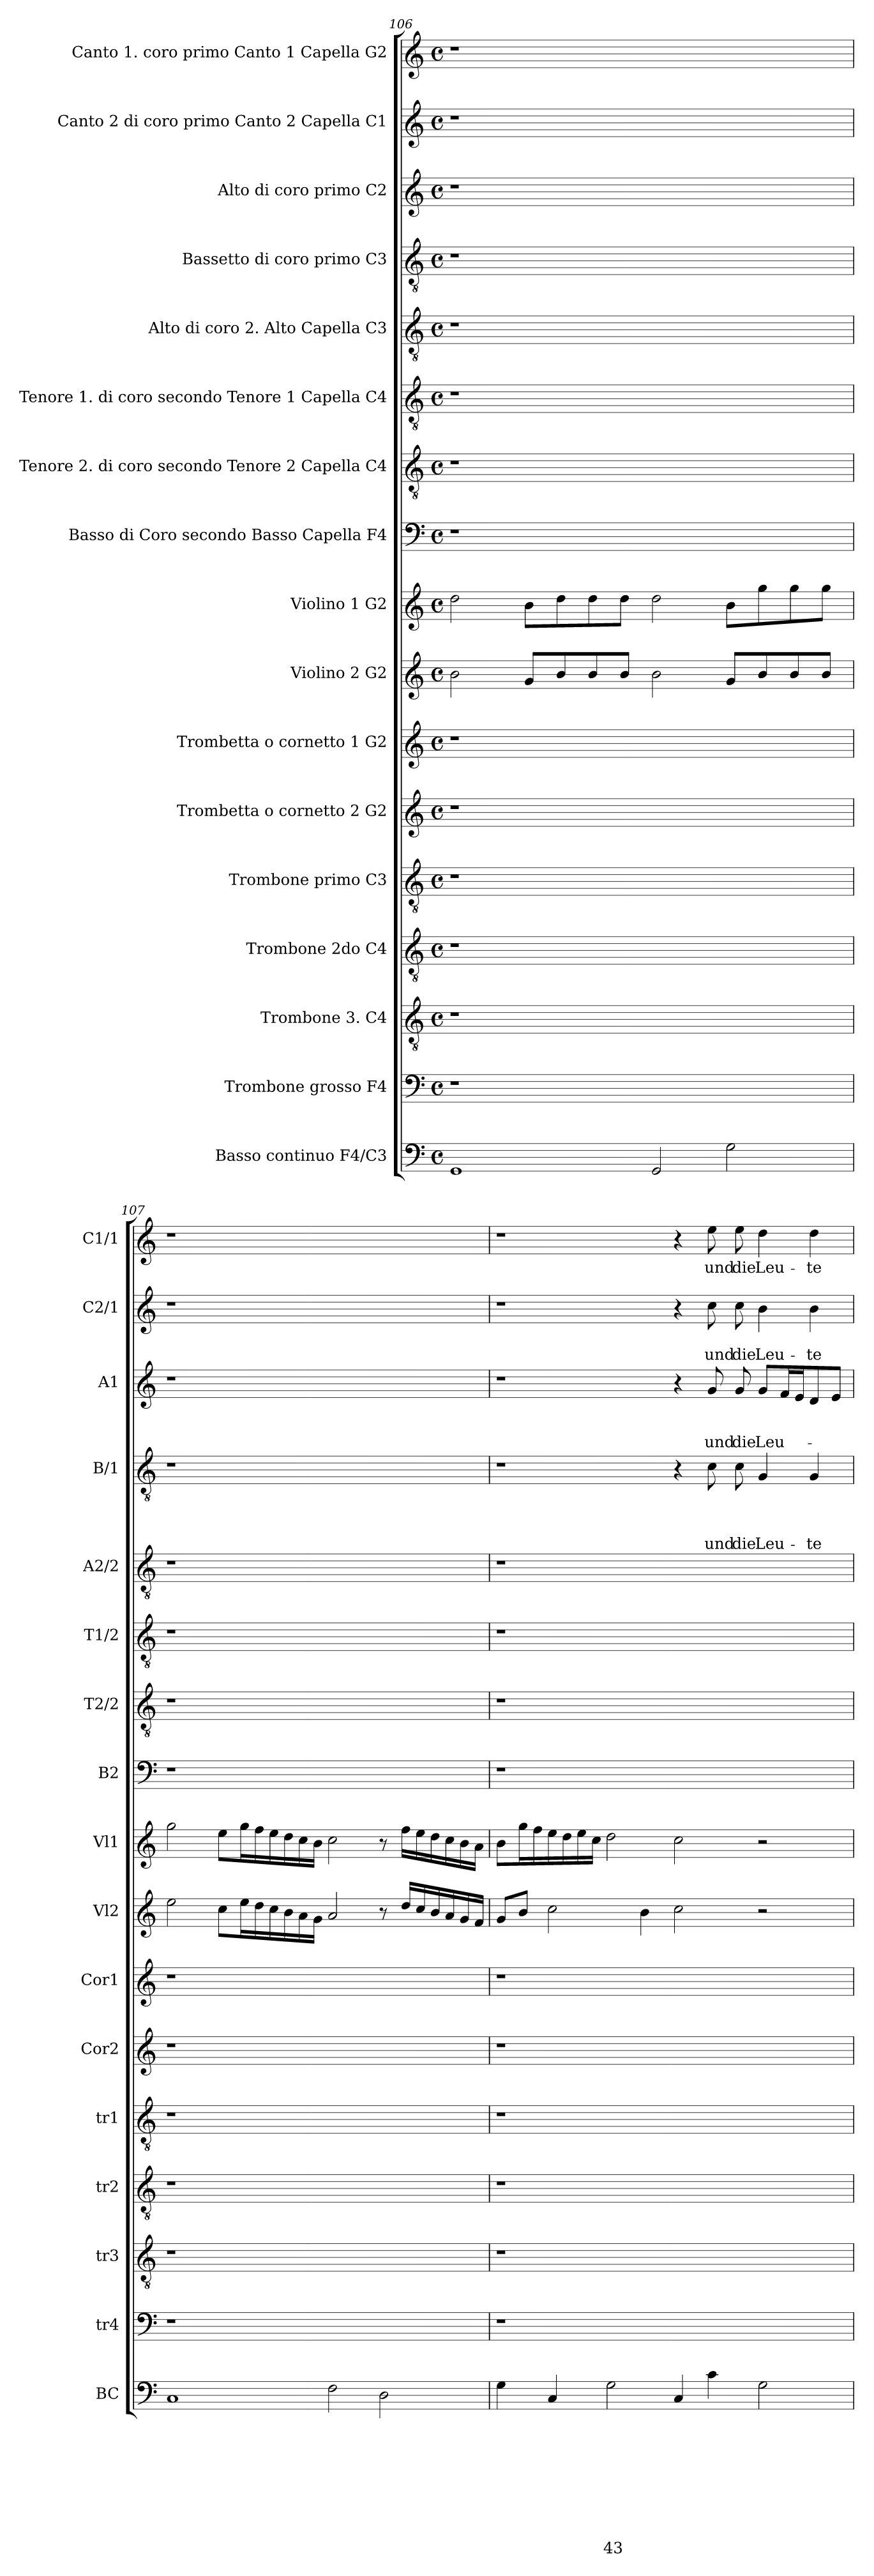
**kern	**text	**text	**text	**text	**text	**text	**text	**text	**text	**kern	**kern	**kern	**kern	**kern	**kern	**kern	**kern	**kern	**kern	**kern	**kern	**kern	**text	**text	**text	**text	**kern	**text	**text	**text	**kern	**text	**text	**kern	**text
*part17	*part17	*part17	*part17	*part17	*part17	*part17	*part17	*part17	*part17	*part16	*part15	*part14	*part13	*part12	*part11	*part10	*part9	*part8	*part7	*part6	*part5	*part4	*part4	*part4	*part4	*part4	*part3	*part3	*part3	*part3	*part2	*part2	*part2	*part1	*part1
*staff17	*staff17	*staff17	*staff17	*staff17	*staff17	*staff17	*staff17	*staff17	*staff17	*staff16	*staff15	*staff14	*staff13	*staff12	*staff11	*staff10	*staff9	*staff8	*staff7	*staff6	*staff5	*staff4	*staff4	*staff4	*staff4	*staff4	*staff3	*staff3	*staff3	*staff3	*staff2	*staff2	*staff2	*staff1	*staff1
*I"Basso continuo F4/C3	*	*	*	*	*	*	*	*	*	*I"Trombone grosso F4	*I"Trombone 3. C4	*I"Trombone 2do C4	*I"Trombone primo C3	*I"Trombetta o cornetto 2 G2	*I"Trombetta o cornetto 1 G2	*I"Violino 2 G2	*I"Violino 1 G2	*I"Basso di Coro secondo Basso Capella F4	*I"Tenore 2.  di coro secondo Tenore 2 Capella C4	*I"Tenore 1. di coro secondo Tenore 1 Capella C4	*I"Alto di coro 2. Alto Capella C3	*I"Bassetto di coro primo C3	*	*	*	*	*I"Alto di coro primo C2	*	*	*	*I"Canto 2 di coro primo Canto 2 Capella C1	*	*	*I"Canto 1. coro primo Canto 1 Capella G2	*
*I'BC	*	*	*	*	*	*	*	*	*	*I'tr4	*I'tr3	*I'tr2	*I'tr1	*I'Cor2	*I'Cor1	*I'Vl2	*I'Vl1	*I'B2	*I'T2/2	*I'T1/2	*I'A2/2	*I'B/1	*	*	*	*	*I'A1	*	*	*	*I'C2/1	*	*	*I'C1/1	*
!!LO:PB:g=z
*clefF4	*	*	*	*	*	*	*	*	*	*clefF4	*clefGv2	*clefGv2	*clefGv2	*clefG2	*clefG2	*clefG2	*clefG2	*clefF4	*clefGv2	*clefGv2	*clefGv2	*clefGv2	*	*	*	*	*clefG2	*	*	*	*clefG2	*	*	*clefG2	*
*k[]	*	*	*	*	*	*	*	*	*	*k[]	*k[]	*k[]	*k[]	*k[]	*k[]	*k[]	*k[]	*k[]	*k[]	*k[]	*k[]	*k[]	*	*	*	*	*k[]	*	*	*	*k[]	*	*	*k[]	*
*C:	*	*	*	*	*	*	*	*	*	*C:	*C:	*C:	*C:	*C:	*C:	*C:	*C:	*C:	*C:	*C:	*C:	*C:	*	*	*	*	*C:	*	*	*	*C:	*	*	*C:	*
*M4/4	*	*	*	*	*	*	*	*	*	*M4/4	*M4/4	*M4/4	*M4/4	*M4/4	*M4/4	*M4/4	*M4/4	*M4/4	*M4/4	*M4/4	*M4/4	*M4/4	*	*	*	*	*M4/4	*	*	*	*M4/4	*	*	*M4/4	*
*met(c)	*	*	*	*	*	*	*	*	*	*met(c)	*met(c)	*met(c)	*met(c)	*met(c)	*met(c)	*met(c)	*met(c)	*met(c)	*met(c)	*met(c)	*met(c)	*met(c)	*	*	*	*	*met(c)	*	*	*	*met(c)	*	*	*met(c)	*
=106	=106	=106	=106	=106	=106	=106	=106	=106	=106	=106	=106	=106	=106	=106	=106	=106	=106	=106	=106	=106	=106	=106	=106	=106	=106	=106	=106	=106	=106	=106	=106	=106	=106	=106	=106
1GG	.	.	.	.	.	.	.	.	.	1r	1r	1r	1r	1r	1r	2b\	2dd\	1r	1r	1r	1r	1r	.	.	.	.	1r	.	.	.	1r	.	.	1r	.
.	.	.	.	.	.	.	.	.	.	.	.	.	.	.	.	8g/L	8b\L	.	.	.	.	.	.	.	.	.	.	.	.	.	.	.	.	.	.
.	.	.	.	.	.	.	.	.	.	.	.	.	.	.	.	8b/	8dd\	.	.	.	.	.	.	.	.	.	.	.	.	.	.	.	.	.	.
.	.	.	.	.	.	.	.	.	.	.	.	.	.	.	.	8b/	8dd\	.	.	.	.	.	.	.	.	.	.	.	.	.	.	.	.	.	.
.	.	.	.	.	.	.	.	.	.	.	.	.	.	.	.	8b/J	8dd\J	.	.	.	.	.	.	.	.	.	.	.	.	.	.	.	.	.	.
2GG/	.	.	.	.	.	.	.	.	.	1ryy	1ryy	1ryy	1ryy	1ryy	1ryy	2b\	2dd\	1ryy	1ryy	1ryy	1ryy	1ryy	.	.	.	.	1ryy	.	.	.	1ryy	.	.	1ryy	.
2G\	.	.	.	.	.	.	.	.	.	.	.	.	.	.	.	8g/L	8b\L	.	.	.	.	.	.	.	.	.	.	.	.	.	.	.	.	.	.
.	.	.	.	.	.	.	.	.	.	.	.	.	.	.	.	8b/	8gg\	.	.	.	.	.	.	.	.	.	.	.	.	.	.	.	.	.	.
.	.	.	.	.	.	.	.	.	.	.	.	.	.	.	.	8b/	8gg\	.	.	.	.	.	.	.	.	.	.	.	.	.	.	.	.	.	.
.	.	.	.	.	.	.	.	.	.	.	.	.	.	.	.	8b/J	8gg\J	.	.	.	.	.	.	.	.	.	.	.	.	.	.	.	.	.	.
=107	=107	=107	=107	=107	=107	=107	=107	=107	=107	=107	=107	=107	=107	=107	=107	=107	=107	=107	=107	=107	=107	=107	=107	=107	=107	=107	=107	=107	=107	=107	=107	=107	=107	=107	=107
1C	.	.	.	.	.	.	.	.	.	1r	1r	1r	1r	1r	1r	2ee\	2gg\	1r	1r	1r	1r	1r	.	.	.	.	1r	.	.	.	1r	.	.	1r	.
.	.	.	.	.	.	.	.	.	.	.	.	.	.	.	.	8cc\L	8ee\L	.	.	.	.	.	.	.	.	.	.	.	.	.	.	.	.	.	.
.	.	.	.	.	.	.	.	.	.	.	.	.	.	.	.	16ee\L	16gg\L	.	.	.	.	.	.	.	.	.	.	.	.	.	.	.	.	.	.
.	.	.	.	.	.	.	.	.	.	.	.	.	.	.	.	16dd\	16ff\	.	.	.	.	.	.	.	.	.	.	.	.	.	.	.	.	.	.
.	.	.	.	.	.	.	.	.	.	.	.	.	.	.	.	16cc\	16ee\	.	.	.	.	.	.	.	.	.	.	.	.	.	.	.	.	.	.
.	.	.	.	.	.	.	.	.	.	.	.	.	.	.	.	16b\	16dd\	.	.	.	.	.	.	.	.	.	.	.	.	.	.	.	.	.	.
.	.	.	.	.	.	.	.	.	.	.	.	.	.	.	.	16a\	16cc\	.	.	.	.	.	.	.	.	.	.	.	.	.	.	.	.	.	.
.	.	.	.	.	.	.	.	.	.	.	.	.	.	.	.	16g\JJ	16b\JJ	.	.	.	.	.	.	.	.	.	.	.	.	.	.	.	.	.	.
2F\	.	.	.	.	.	.	.	.	.	1ryy	1ryy	1ryy	1ryy	1ryy	1ryy	2a/	2cc\	1ryy	1ryy	1ryy	1ryy	1ryy	.	.	.	.	1ryy	.	.	.	1ryy	.	.	1ryy	.
2D\	.	.	.	.	.	.	.	.	.	.	.	.	.	.	.	8r	8r	.	.	.	.	.	.	.	.	.	.	.	.	.	.	.	.	.	.
.	.	.	.	.	.	.	.	.	.	.	.	.	.	.	.	16dd/LL	16ff\LL	.	.	.	.	.	.	.	.	.	.	.	.	.	.	.	.	.	.
.	.	.	.	.	.	.	.	.	.	.	.	.	.	.	.	16cc/	16ee\	.	.	.	.	.	.	.	.	.	.	.	.	.	.	.	.	.	.
.	.	.	.	.	.	.	.	.	.	.	.	.	.	.	.	16b/	16dd\	.	.	.	.	.	.	.	.	.	.	.	.	.	.	.	.	.	.
.	.	.	.	.	.	.	.	.	.	.	.	.	.	.	.	16a/	16cc\	.	.	.	.	.	.	.	.	.	.	.	.	.	.	.	.	.	.
.	.	.	.	.	.	.	.	.	.	.	.	.	.	.	.	16g/	16b\	.	.	.	.	.	.	.	.	.	.	.	.	.	.	.	.	.	.
.	.	.	.	.	.	.	.	.	.	.	.	.	.	.	.	16f/JJ	16a\JJ	.	.	.	.	.	.	.	.	.	.	.	.	.	.	.	.	.	.
=108	=108	=108	=108	=108	=108	=108	=108	=108	=108	=108	=108	=108	=108	=108	=108	=108	=108	=108	=108	=108	=108	=108	=108	=108	=108	=108	=108	=108	=108	=108	=108	=108	=108	=108	=108
4G\	.	.	.	.	.	.	.	.	.	1r	1r	1r	1r	1r	1r	8g/L	8b\L	1r	1r	1r	1r	1r	.	.	.	.	1r	.	.	.	1r	.	.	1r	.
.	.	.	.	.	.	.	.	.	.	.	.	.	.	.	.	8b/J	16gg\L	.	.	.	.	.	.	.	.	.	.	.	.	.	.	.	.	.	.
.	.	.	.	.	.	.	.	.	.	.	.	.	.	.	.	.	16ff\	.	.	.	.	.	.	.	.	.	.	.	.	.	.	.	.	.	.
4C/	.	.	.	.	.	.	.	.	.	.	.	.	.	.	.	2cc\	16ee\	.	.	.	.	.	.	.	.	.	.	.	.	.	.	.	.	.	.
.	.	.	.	.	.	.	.	.	.	.	.	.	.	.	.	.	16dd\	.	.	.	.	.	.	.	.	.	.	.	.	.	.	.	.	.	.
.	.	.	.	.	.	.	.	.	.	.	.	.	.	.	.	.	16ee\	.	.	.	.	.	.	.	.	.	.	.	.	.	.	.	.	.	.
.	.	.	.	.	.	.	.	.	.	.	.	.	.	.	.	.	16cc\JJ	.	.	.	.	.	.	.	.	.	.	.	.	.	.	.	.	.	.
!	!	!	!	!	!	!	!	!	!LO:LY:b	!	!	!	!	!	!	!	!	!	!	!	!	!	!	!	!	!	!	!	!	!	!	!	!	!	!
2G\	.	.	.	.	.	.	.	.	43	.	.	.	.	.	.	.	2dd\	.	.	.	.	.	.	.	.	.	.	.	.	.	.	.	.	.	.
.	.	.	.	.	.	.	.	.	.	.	.	.	.	.	.	4b\	.	.	.	.	.	.	.	.	.	.	.	.	.	.	.	.	.	.	.
4C/	.	.	.	.	.	.	.	.	.	1ryy	1ryy	1ryy	1ryy	1ryy	1ryy	2cc\	2cc\	1ryy	1ryy	1ryy	1ryy	4r	.	.	.	.	4r	.	.	.	4r	.	.	4r	.
!	!	!	!	!	!	!	!	!	!	!	!	!	!	!	!	!	!	!	!	!	!	!	!	!	!	!LO:LY:b	!	!	!	!LO:LY:b	!	!	!LO:LY:b	!	!LO:LY:b
4c\	.	.	.	.	.	.	.	.	.	.	.	.	.	.	.	.	.	.	.	.	.	8c\	.	.	.	und	8g/	.	.	und	8cc\	.	und	8ee\	und
!	!	!	!	!	!	!	!	!	!	!	!	!	!	!	!	!	!	!	!	!	!	!	!	!	!	!LO:LY:b	!	!	!	!LO:LY:b	!	!	!LO:LY:b	!	!LO:LY:b
.	.	.	.	.	.	.	.	.	.	.	.	.	.	.	.	.	.	.	.	.	.	8c\	.	.	.	die	8g/	.	.	die	8cc\	.	die	8ee\	die
!	!	!	!	!	!	!	!	!	!	!	!	!	!	!	!	!	!	!	!	!	!	!	!	!	!	!LO:LY:b	!	!	!	!LO:LY:b	!	!	!LO:LY:b	!	!LO:LY:b
2G\	.	.	.	.	.	.	.	.	.	.	.	.	.	.	.	2r	2r	.	.	.	.	4G/	.	.	.	Leu-	8g/L	.	.	Leu-	4b\	.	Leu-	4dd\	Leu-
.	.	.	.	.	.	.	.	.	.	.	.	.	.	.	.	.	.	.	.	.	.	.	.	.	.	.	16f/L	.	.	.	.	.	.	.	.
.	.	.	.	.	.	.	.	.	.	.	.	.	.	.	.	.	.	.	.	.	.	.	.	.	.	.	16e/J	.	.	.	.	.	.	.	.
!	!	!	!	!	!	!	!	!	!	!	!	!	!	!	!	!	!	!	!	!	!	!	!	!	!	!LO:LY:b	!	!	!	!	!	!	!LO:LY:b	!	!LO:LY:b
.	.	.	.	.	.	.	.	.	.	.	.	.	.	.	.	.	.	.	.	.	.	4G/	.	.	.	-te	8d/	.	.	.	4b\	.	-te	4dd\	-te
.	.	.	.	.	.	.	.	.	.	.	.	.	.	.	.	.	.	.	.	.	.	.	.	.	.	.	8e/J	.	.	.	.	.	.	.	.
=	=	=	=	=	=	=	=	=	=	=	=	=	=	=	=	=	=	=	=	=	=	=	=	=	=	=	=	=	=	=	=	=	=	=	=
*-	*-	*-	*-	*-	*-	*-	*-	*-	*-	*-	*-	*-	*-	*-	*-	*-	*-	*-	*-	*-	*-	*-	*-	*-	*-	*-	*-	*-	*-	*-	*-	*-	*-	*-	*-
